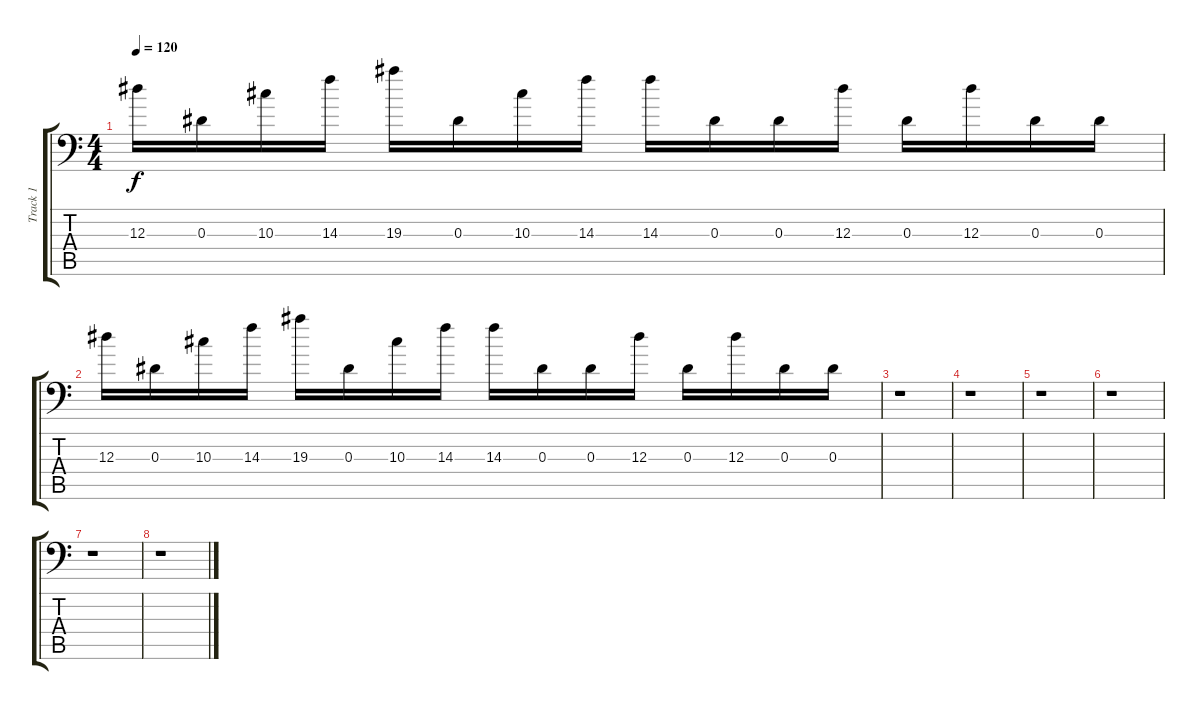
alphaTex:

\track ("Track 1" "Track 1") {instrument distortionguitar}
\staff {score tabs}
\tuning (C4 G3 Eb3 Bb2 F2 Bb1) {hide}
\ts (4 4)
\tempo 120
\clef f4
\ks c
12.3.16{dy f} 0.3.16 10.3.16 14.3.16 19.3.16 0.3.16 10.3.16 14.3.16 14.3.16 0.3.16 0.3.16 12.3.16 0.3.16 12.3.16 0.3.16 0.3.16 |
12.3.16 0.3.16 10.3.16 14.3.16 19.3.16 0.3.16 10.3.16 14.3.16 14.3.16 0.3.16 0.3.16 12.3.16 0.3.16 12.3.16 0.3.16 0.3.16 |
r.1 |
r.1 |
r.1 |
r.1 |
r.1 |
r.1
